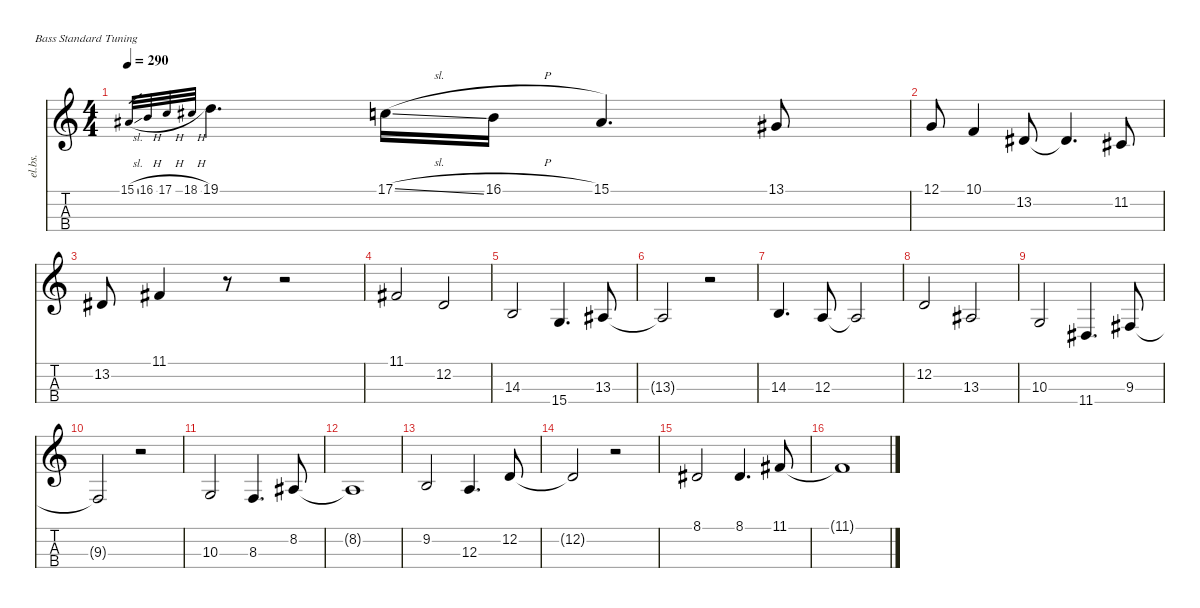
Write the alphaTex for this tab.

\defaultSystemsLayout 4
\hideDynamics
\bracketExtendMode nobrackets
\otherSystemsTrackNameOrientation horizontal
\track ("Electric Bass" "el.bs.") {instrument electricbassfinger}
\staff {score tabs}
\tuning (G2 D2 A1 E1)
\ts (4 4)
\tempo 290
\clef g2
\ks aminor
15.1{sl}.32{gr dy mf} 16.1{h}.32{gr} 17.1{h}.32{gr} 18.1{h}.32{gr} 19.1.4{d} 17.1{sl}.16 16.1{h}.16 15.1.4{d} 13.1.8 |
12.1.8 10.1.4 13.2.8 13.2{t}.4{d} 11.2.8 |
13.2.8 11.1.4 r.8 r.2 |
11.1.2 12.2.2 |
14.3.2 15.4.4{d} 13.3.8 |
13.3{t}.2 r.2 |
14.3.4{d} 12.3.8 12.3{t}.2 |
12.2.2 13.3.2 |
10.3.2 11.4.4{d} 9.3.8 |
9.3{t}.2 r.2 |
10.3.2 8.3.4{d} 8.2.8 |
8.2{t}.1 |
9.2.2 12.3.4{d} 12.2.8 |
12.2{t}.2 r.2 |
8.1.2 8.1.4{d} 11.1.8 |
11.1{t}.1
